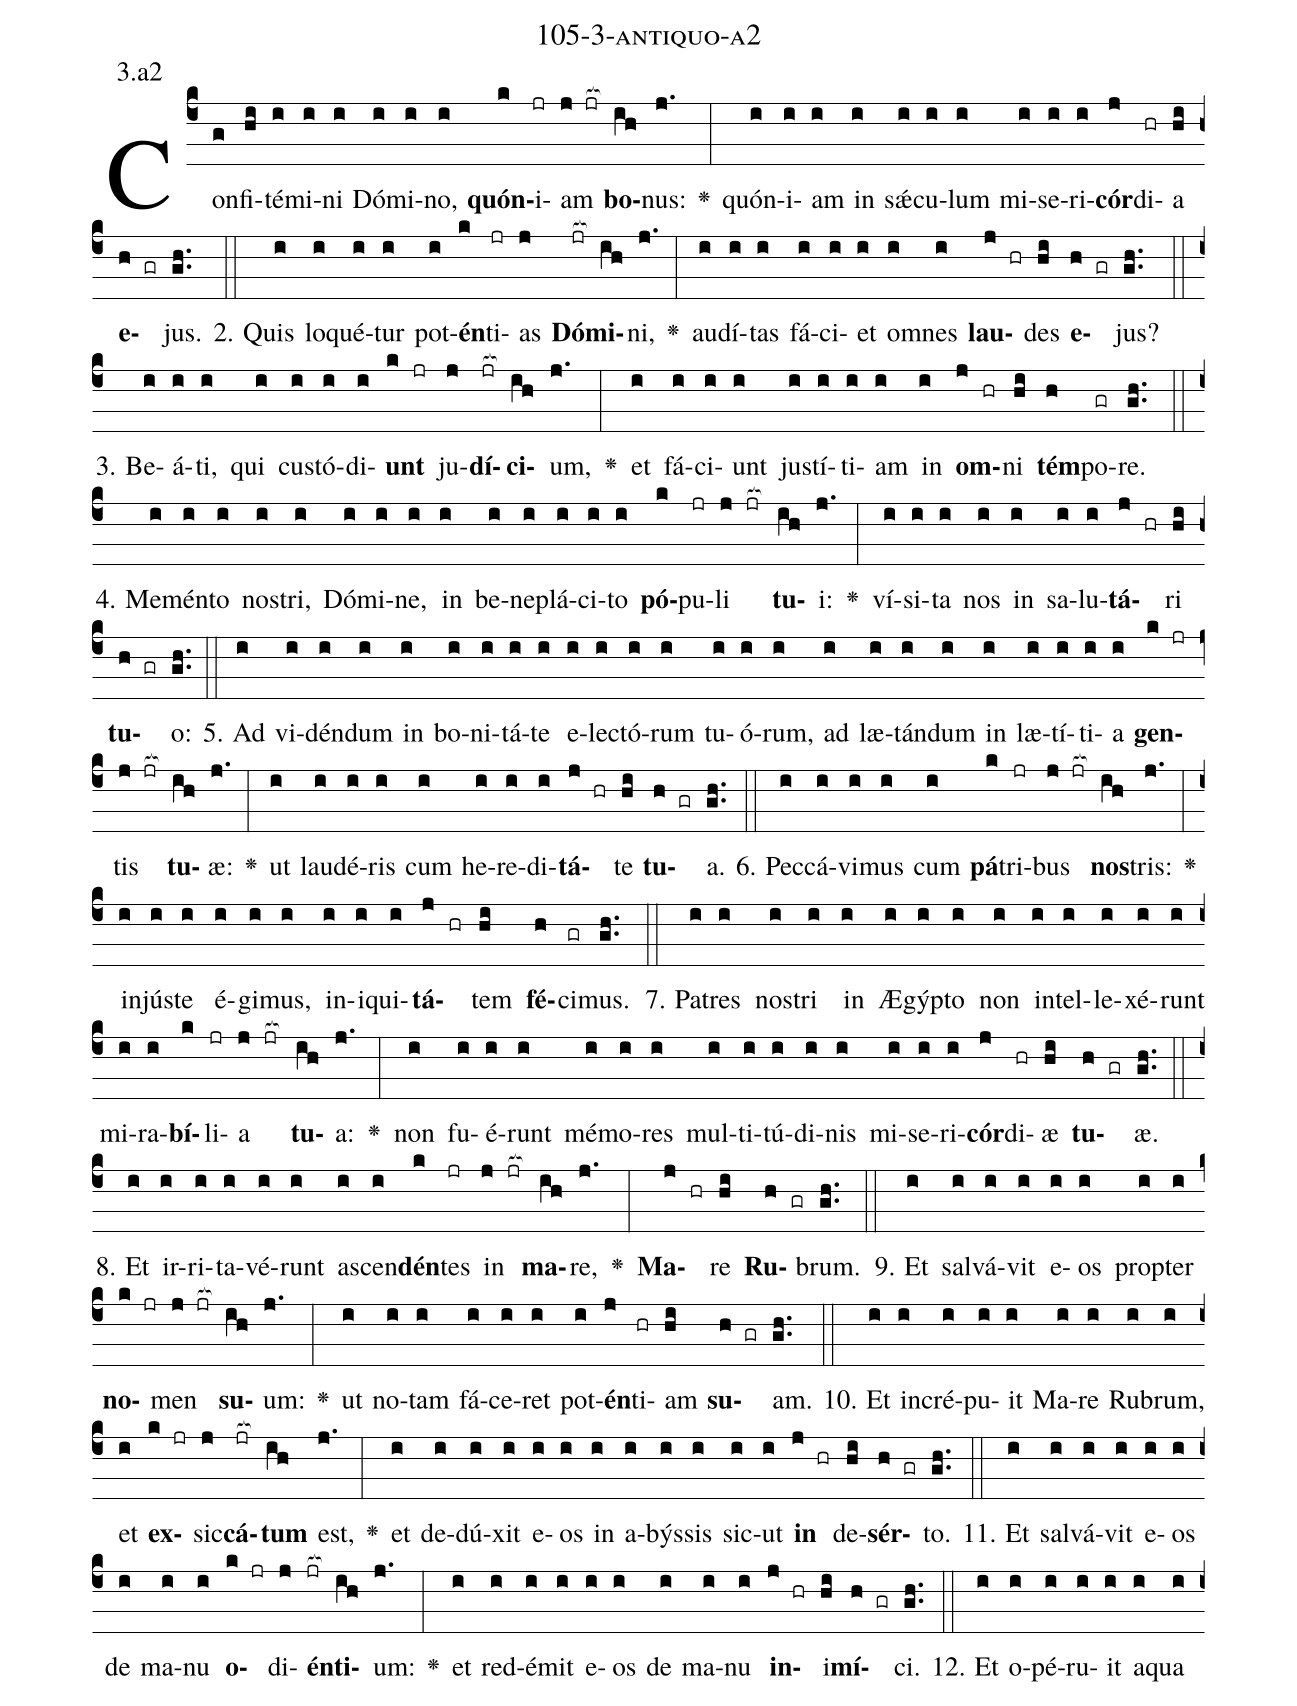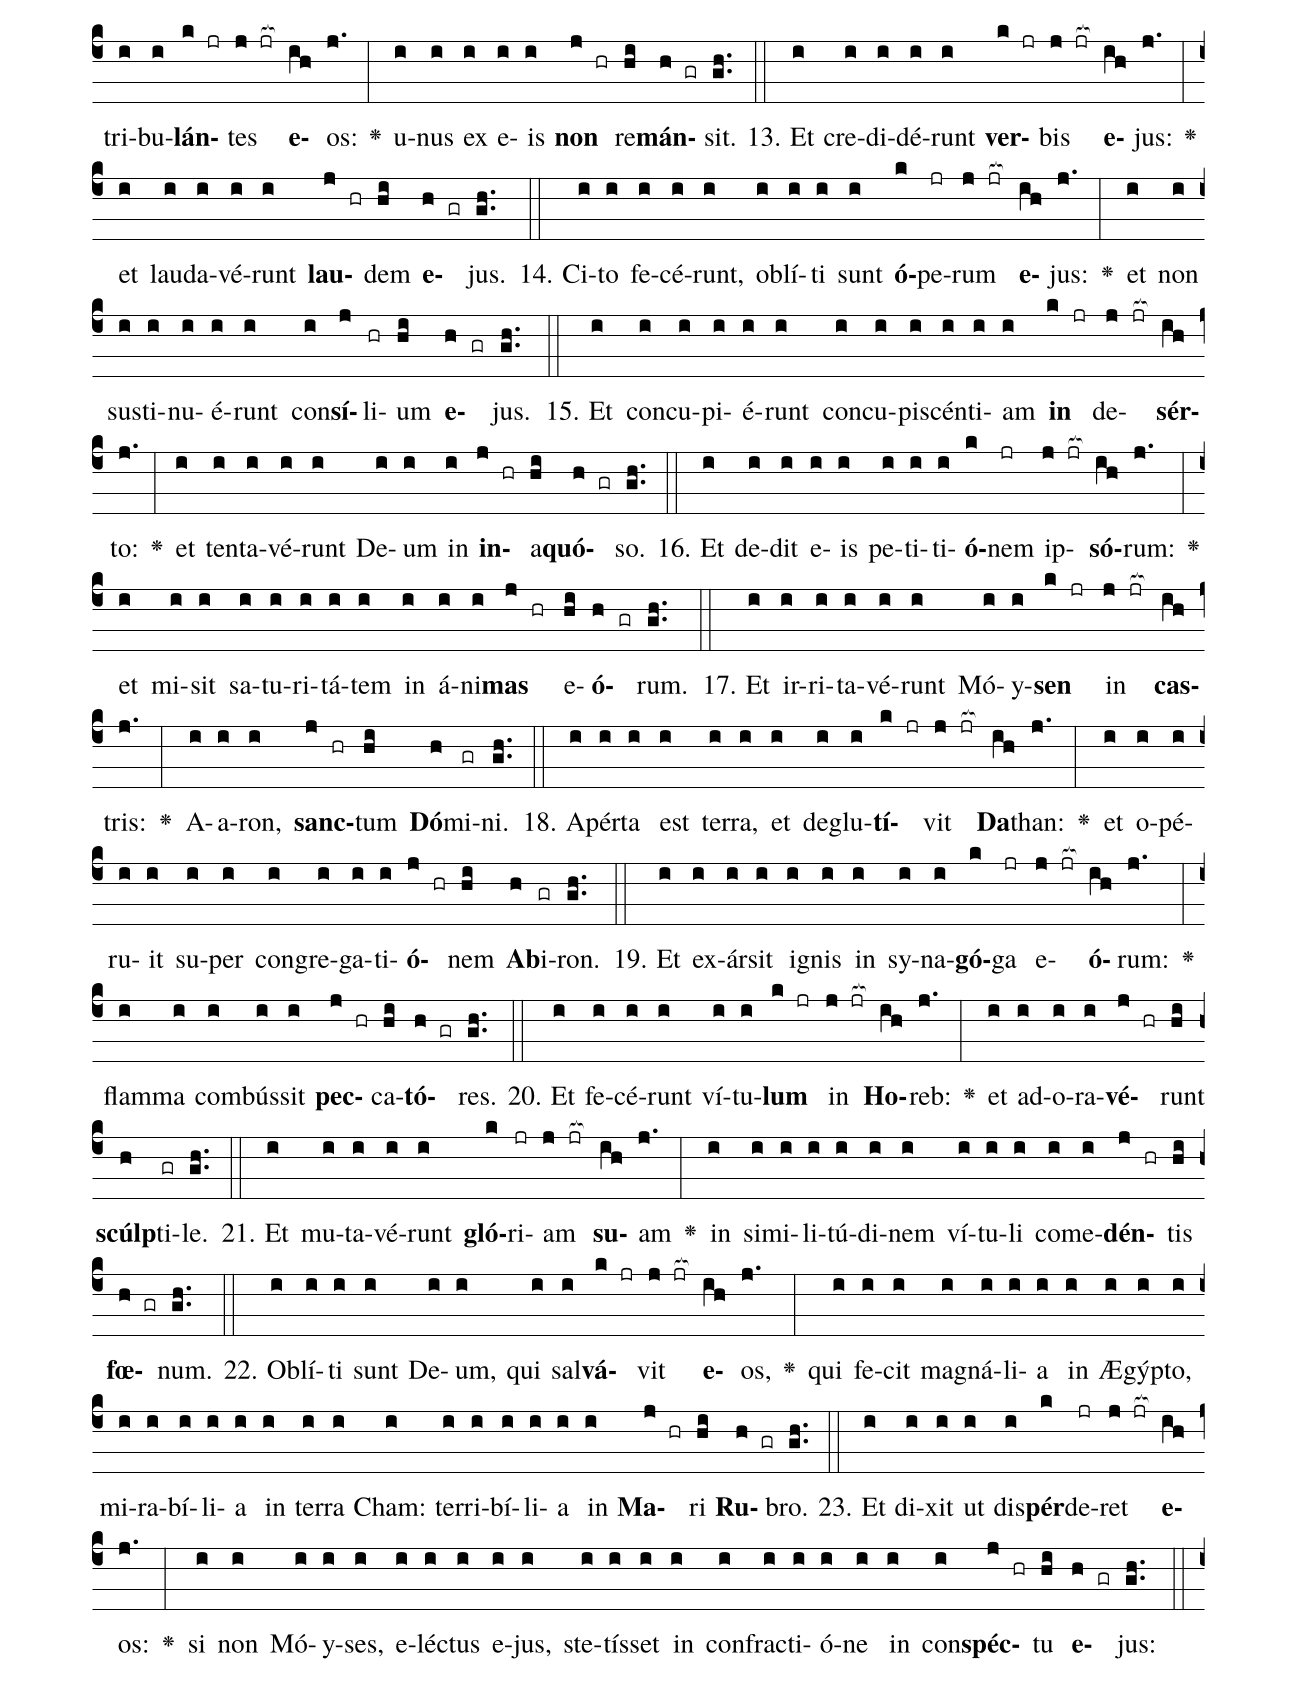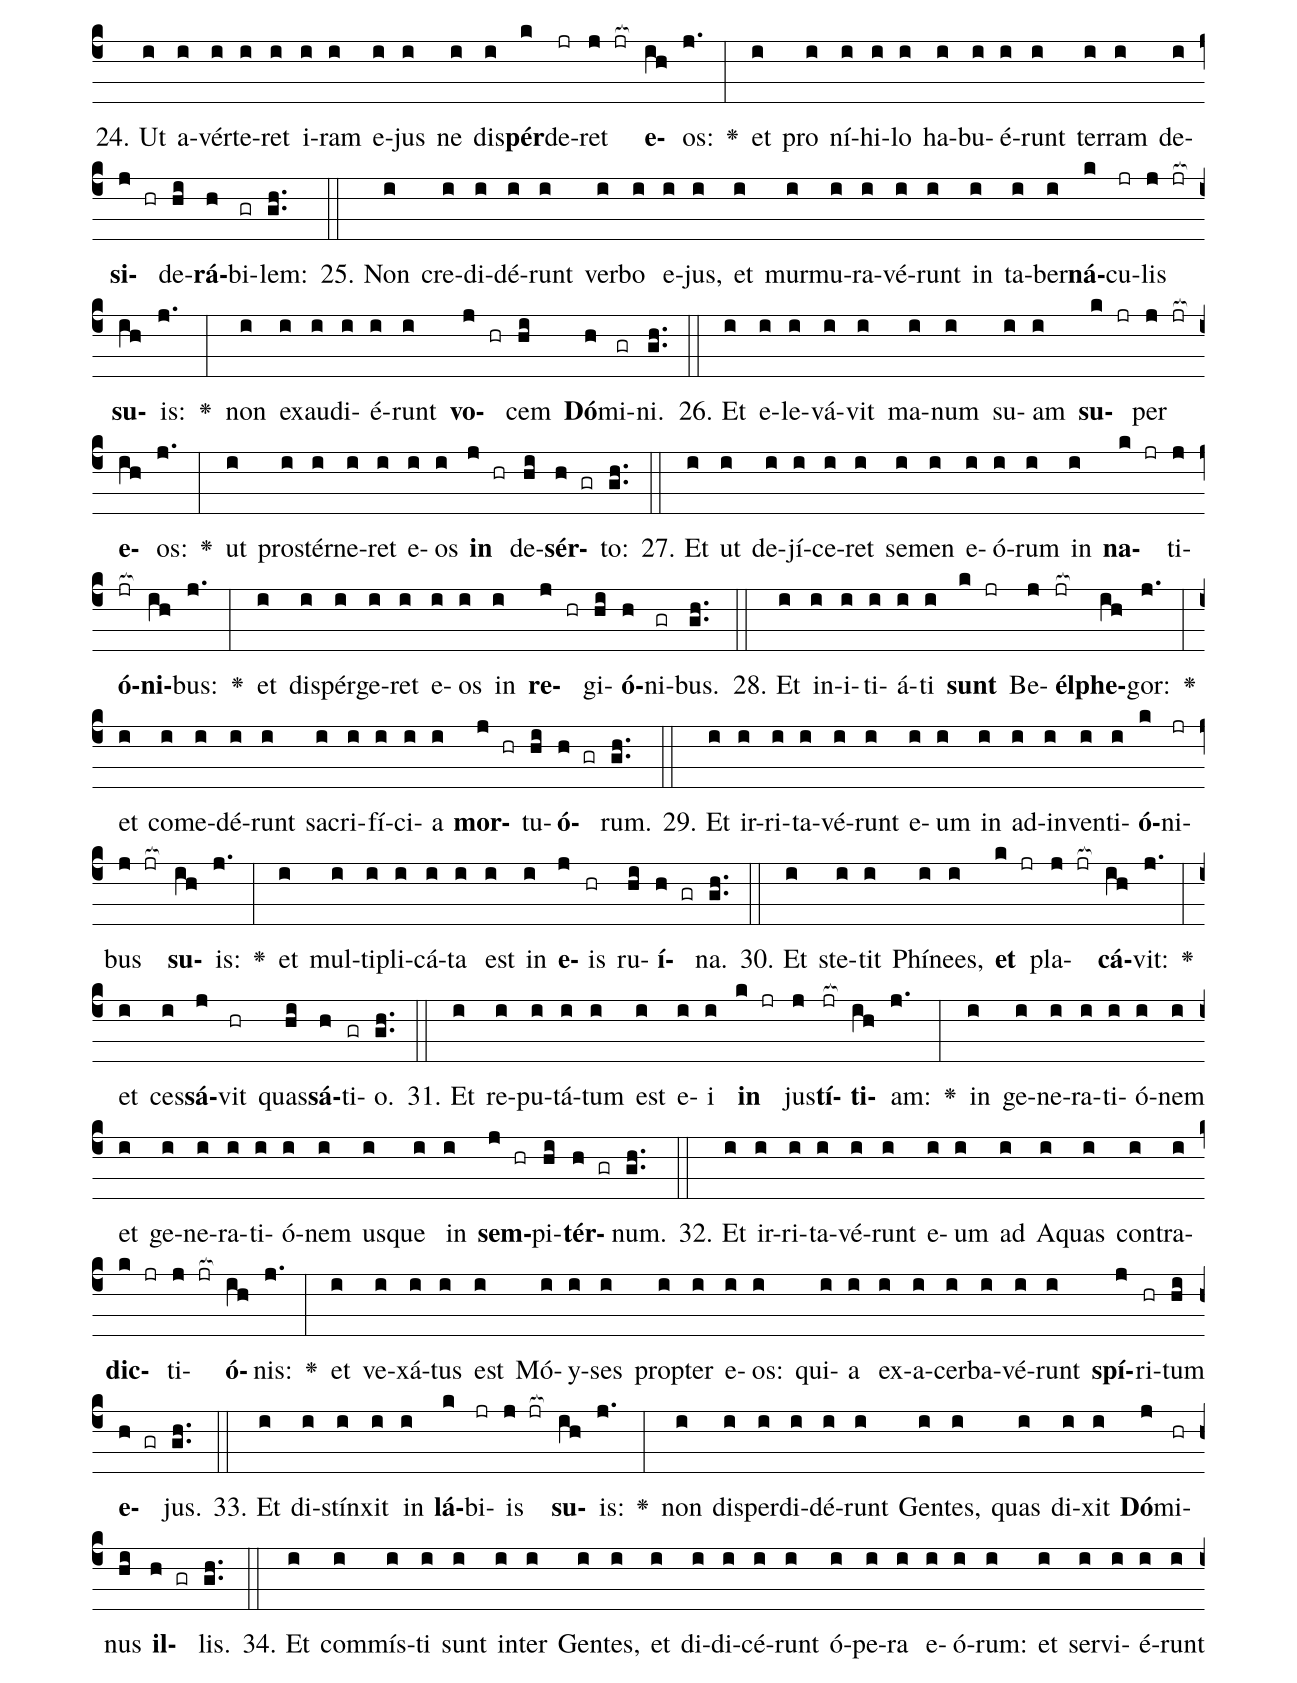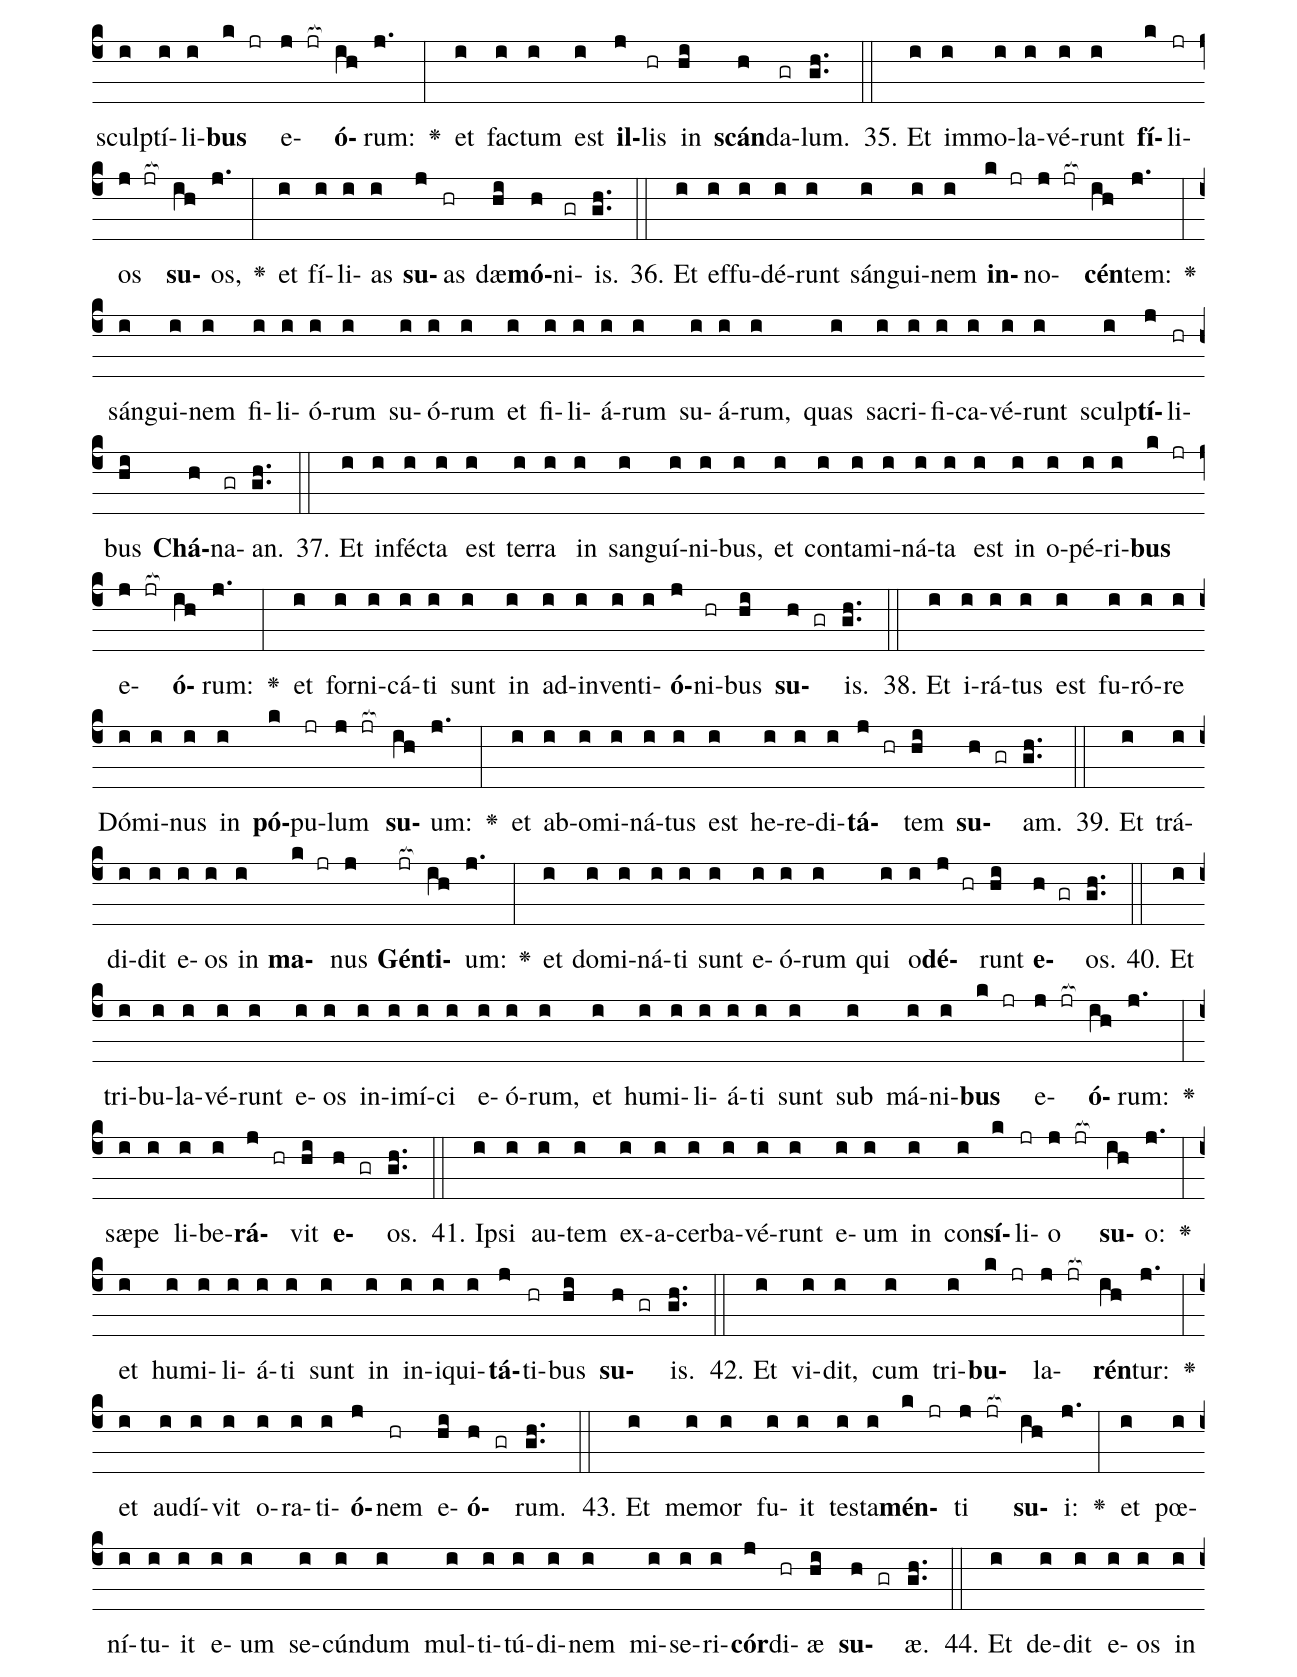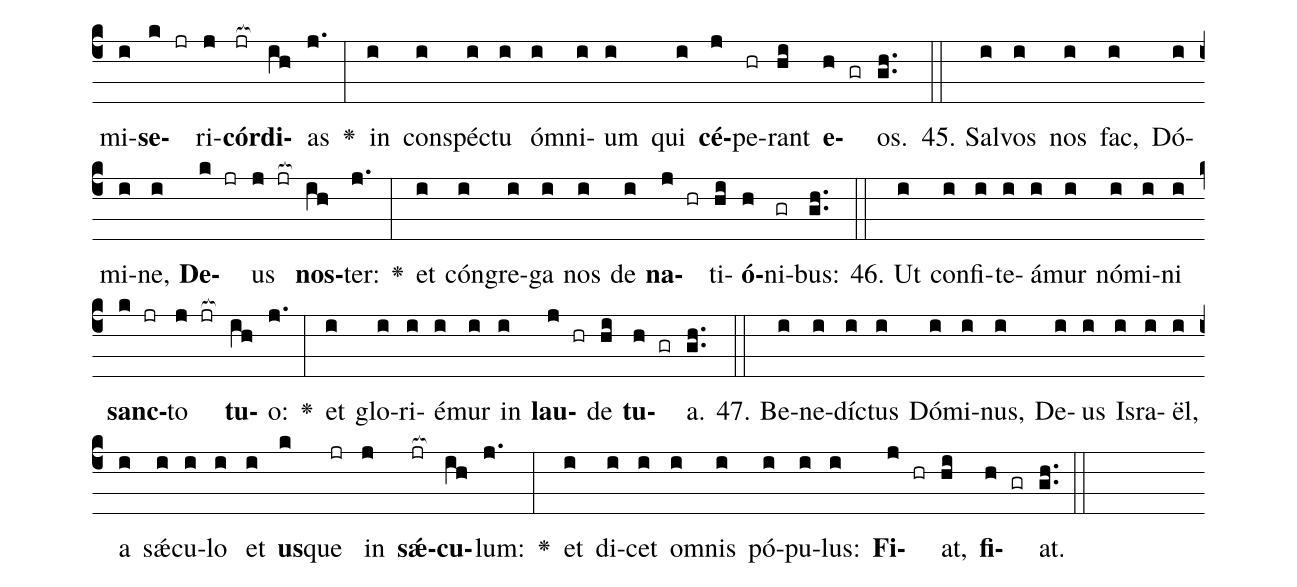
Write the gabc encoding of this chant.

name: 105-3-antiquo-a2;
annotation: 3.a2;
%%
(c4)Con(g)fi(hi)té(i)mi(i)ni(i) Dó(i)mi(i)no,(i) <b>quón</b>(k)i(jr)am(j jr[ocb:1{]) <b>bo</b>(ih[ocb:0}])nus:(j.) <v>\greheightstar</v>(:) quón(i)i(i)am(i) in(i) sǽ(i)cu(i)lum(i) mi(i)se(i)ri(i)<b>cór</b>(j)di(hr)a(hi) <b>e</b>(h gr)jus.(gh..) (::)
2. Quis(i) lo(i)qué(i)tur(i) pot(i)<b>én</b>(k)ti(jr)as(j) <b>Dó</b>(jr[ocb:1{])<b>mi</b>(ih[ocb:0}])ni,(j.) <v>\greheightstar</v>(:) au(i)dí(i)tas(i) fá(i)ci(i)et(i) om(i)nes(i) <b>lau</b>(j hr)des(hi) <b>e</b>(h gr)jus?(gh..) (::)
3. Be(i)á(i)ti,(i) qui(i) cus(i)tó(i)di(i)<b>unt</b>(k jr) ju(j)<b>dí</b>(jr[ocb:1{])<b>ci</b>(ih[ocb:0}])um,(j.) <v>\greheightstar</v>(:) et(i) fá(i)ci(i)unt(i) jus(i)tí(i)ti(i)am(i) in(i) <b>om</b>(j hr)ni(hi) <b>tém</b>(h)po(gr)re.(gh..) (::)
4. Me(i)mén(i)to(i) nos(i)tri,(i) Dó(i)mi(i)ne,(i) in(i) be(i)ne(i)plá(i)ci(i)to(i) <b>pó</b>(k)pu(jr)li(j jr[ocb:1{]) <b>tu</b>(ih[ocb:0}])i:(j.) <v>\greheightstar</v>(:) ví(i)si(i)ta(i) nos(i) in(i) sa(i)lu(i)<b>tá</b>(j hr)ri(hi) <b>tu</b>(h gr)o:(gh..) (::)
5. Ad(i) vi(i)dén(i)dum(i) in(i) bo(i)ni(i)tá(i)te(i) e(i)lec(i)tó(i)rum(i) tu(i)ó(i)rum,(i) ad(i) læ(i)tán(i)dum(i) in(i) læ(i)tí(i)ti(i)a(i) <b>gen</b>(k jr)tis(j jr[ocb:1{]) <b>tu</b>(ih[ocb:0}])æ:(j.) <v>\greheightstar</v>(:) ut(i) lau(i)dé(i)ris(i) cum(i) he(i)re(i)di(i)<b>tá</b>(j hr)te(hi) <b>tu</b>(h gr)a.(gh..) (::)
6. Pec(i)cá(i)vi(i)mus(i) cum(i) <b>pá</b>(k)tri(jr)bus(j jr[ocb:1{]) <b>nos</b>(ih[ocb:0}])tris:(j.) <v>\greheightstar</v>(:) in(i)jús(i)te(i) é(i)gi(i)mus,(i) in(i)i(i)qui(i)<b>tá</b>(j hr)tem(hi) <b>fé</b>(h)ci(gr)mus.(gh..) (::)
7. Pa(i)tres(i) nos(i)tri(i) in(i) Æ(i)gýp(i)to(i) non(i) in(i)tel(i)le(i)xé(i)runt(i) mi(i)ra(i)<b>bí</b>(k)li(jr)a(j jr[ocb:1{]) <b>tu</b>(ih[ocb:0}])a:(j.) <v>\greheightstar</v>(:) non(i) fu(i)é(i)runt(i) mé(i)mo(i)res(i) mul(i)ti(i)tú(i)di(i)nis(i) mi(i)se(i)ri(i)<b>cór</b>(j)di(hr)æ(hi) <b>tu</b>(h gr)æ.(gh..) (::)
8. Et(i) ir(i)ri(i)ta(i)vé(i)runt(i) a(i)scen(i)<b>dén</b>(k)tes(jr) in(j jr[ocb:1{]) <b>ma</b>(ih[ocb:0}])re,(j.) <v>\greheightstar</v>(:) <b>Ma</b>(j hr)re(hi) <b>Ru</b>(h gr)brum.(gh..) (::)
9. Et(i) sal(i)vá(i)vit(i) e(i)os(i) prop(i)ter(i) <b>no</b>(k jr)men(j jr[ocb:1{]) <b>su</b>(ih[ocb:0}])um:(j.) <v>\greheightstar</v>(:) ut(i) no(i)tam(i) fá(i)ce(i)ret(i) pot(i)<b>én</b>(j)ti(hr)am(hi) <b>su</b>(h gr)am.(gh..) (::)
10. Et(i) in(i)cré(i)pu(i)it(i) Ma(i)re(i) Ru(i)brum,(i) et(i) <b>ex</b>(k jr)sic(j)<b>cá</b>(jr[ocb:1{])<b>tum</b>(ih[ocb:0}]) est,(j.) <v>\greheightstar</v>(:) et(i) de(i)dú(i)xit(i) e(i)os(i) in(i) a(i)býs(i)sis(i) sic(i)ut(i) <b>in</b>(j hr) de(hi)<b>sér</b>(h gr)to.(gh..) (::)
11. Et(i) sal(i)vá(i)vit(i) e(i)os(i) de(i) ma(i)nu(i) <b>o</b>(k jr)di(j)<b>én</b>(jr[ocb:1{])<b>ti</b>(ih[ocb:0}])um:(j.) <v>\greheightstar</v>(:) et(i) red(i)é(i)mit(i) e(i)os(i) de(i) ma(i)nu(i) <b>in</b>(j hr)i(hi)<b>mí</b>(h gr)ci.(gh..) (::)
12. Et(i) o(i)pé(i)ru(i)it(i) a(i)qua(i) tri(i)bu(i)<b>lán</b>(k jr)tes(j jr[ocb:1{]) <b>e</b>(ih[ocb:0}])os:(j.) <v>\greheightstar</v>(:) u(i)nus(i) ex(i) e(i)is(i) <b>non</b>(j hr) re(hi)<b>mán</b>(h gr)sit.(gh..) (::)
13. Et(i) cre(i)di(i)dé(i)runt(i) <b>ver</b>(k jr)bis(j jr[ocb:1{]) <b>e</b>(ih[ocb:0}])jus:(j.) <v>\greheightstar</v>(:) et(i) lau(i)da(i)vé(i)runt(i) <b>lau</b>(j hr)dem(hi) <b>e</b>(h gr)jus.(gh..) (::)
14. Ci(i)to(i) fe(i)cé(i)runt,(i) ob(i)lí(i)ti(i) sunt(i) <b>ó</b>(k)pe(jr)rum(j jr[ocb:1{]) <b>e</b>(ih[ocb:0}])jus:(j.) <v>\greheightstar</v>(:) et(i) non(i) sus(i)ti(i)nu(i)é(i)runt(i) con(i)<b>sí</b>(j)li(hr)um(hi) <b>e</b>(h gr)jus.(gh..) (::)
15. Et(i) con(i)cu(i)pi(i)é(i)runt(i) con(i)cu(i)pi(i)scén(i)ti(i)am(i) <b>in</b>(k jr) de(j jr[ocb:1{])<b>sér</b>(ih[ocb:0}])to:(j.) <v>\greheightstar</v>(:) et(i) ten(i)ta(i)vé(i)runt(i) De(i)um(i) in(i) <b>in</b>(j hr)a(hi)<b>quó</b>(h gr)so.(gh..) (::)
16. Et(i) de(i)dit(i) e(i)is(i) pe(i)ti(i)ti(i)<b>ó</b>(k)nem(jr) ip(j jr[ocb:1{])<b>só</b>(ih[ocb:0}])rum:(j.) <v>\greheightstar</v>(:) et(i) mi(i)sit(i) sa(i)tu(i)ri(i)tá(i)tem(i) in(i) á(i)ni(i)<b>mas</b>(j hr) e(hi)<b>ó</b>(h gr)rum.(gh..) (::)
17. Et(i) ir(i)ri(i)ta(i)vé(i)runt(i) Mó(i)y(i)<b>sen</b>(k jr) in(j jr[ocb:1{]) <b>cas</b>(ih[ocb:0}])tris:(j.) <v>\greheightstar</v>(:) A(i)a(i)ron,(i) <b>sanc</b>(j hr)tum(hi) <b>Dó</b>(h)mi(gr)ni.(gh..) (::)
18. A(i)pér(i)ta(i) est(i) ter(i)ra,(i) et(i) de(i)glu(i)<b>tí</b>(k jr)vit(j jr[ocb:1{]) <b>Da</b>(ih[ocb:0}])than:(j.) <v>\greheightstar</v>(:) et(i) o(i)pé(i)ru(i)it(i) su(i)per(i) con(i)gre(i)ga(i)ti(i)<b>ó</b>(j hr)nem(hi) <b>Ab</b>(h)i(gr)ron.(gh..) (::)
19. Et(i) ex(i)ár(i)sit(i) i(i)gnis(i) in(i) sy(i)na(i)<b>gó</b>(k)ga(jr) e(j jr[ocb:1{])<b>ó</b>(ih[ocb:0}])rum:(j.) <v>\greheightstar</v>(:) flam(i)ma(i) com(i)bús(i)sit(i) <b>pec</b>(j hr)ca(hi)<b>tó</b>(h gr)res.(gh..) (::)
20. Et(i) fe(i)cé(i)runt(i) ví(i)tu(i)<b>lum</b>(k jr) in(j jr[ocb:1{]) <b>Ho</b>(ih[ocb:0}])reb:(j.) <v>\greheightstar</v>(:) et(i) ad(i)o(i)ra(i)<b>vé</b>(j hr)runt(hi) <b>scúlp</b>(h)ti(gr)le.(gh..) (::)
21. Et(i) mu(i)ta(i)vé(i)runt(i) <b>gló</b>(k)ri(jr)am(j jr[ocb:1{]) <b>su</b>(ih[ocb:0}])am(j.) <v>\greheightstar</v>(:) in(i) si(i)mi(i)li(i)tú(i)di(i)nem(i) ví(i)tu(i)li(i) com(i)e(i)<b>dén</b>(j hr)tis(hi) <b>fœ</b>(h gr)num.(gh..) (::)
22. Ob(i)lí(i)ti(i) sunt(i) De(i)um,(i) qui(i) sal(i)<b>vá</b>(k jr)vit(j jr[ocb:1{]) <b>e</b>(ih[ocb:0}])os,(j.) <v>\greheightstar</v>(:) qui(i) fe(i)cit(i) ma(i)gná(i)li(i)a(i) in(i) Æ(i)gýp(i)to,(i) mi(i)ra(i)bí(i)li(i)a(i) in(i) ter(i)ra(i) Cham:(i) ter(i)ri(i)bí(i)li(i)a(i) in(i) <b>Ma</b>(j hr)ri(hi) <b>Ru</b>(h gr)bro.(gh..) (::)
23. Et(i) di(i)xit(i) ut(i) dis(i)<b>pér</b>(k)de(jr)ret(j jr[ocb:1{]) <b>e</b>(ih[ocb:0}])os:(j.) <v>\greheightstar</v>(:) si(i) non(i) Mó(i)y(i)ses,(i) e(i)léc(i)tus(i) e(i)jus,(i) ste(i)tís(i)set(i) in(i) con(i)frac(i)ti(i)ó(i)ne(i) in(i) con(i)<b>spéc</b>(j hr)tu(hi) <b>e</b>(h gr)jus:(gh..) (::)
24. Ut(i) a(i)vér(i)te(i)ret(i) i(i)ram(i) e(i)jus(i) ne(i) dis(i)<b>pér</b>(k)de(jr)ret(j jr[ocb:1{]) <b>e</b>(ih[ocb:0}])os:(j.) <v>\greheightstar</v>(:) et(i) pro(i) ní(i)hi(i)lo(i) ha(i)bu(i)é(i)runt(i) ter(i)ram(i) de(i)<b>si</b>(j hr)de(hi)<b>rá</b>(h)bi(gr)lem:(gh..) (::)
25. Non(i) cre(i)di(i)dé(i)runt(i) ver(i)bo(i) e(i)jus,(i) et(i) mur(i)mu(i)ra(i)vé(i)runt(i) in(i) ta(i)ber(i)<b>ná</b>(k)cu(jr)lis(j jr[ocb:1{]) <b>su</b>(ih[ocb:0}])is:(j.) <v>\greheightstar</v>(:) non(i) ex(i)au(i)di(i)é(i)runt(i) <b>vo</b>(j hr)cem(hi) <b>Dó</b>(h)mi(gr)ni.(gh..) (::)
26. Et(i) e(i)le(i)vá(i)vit(i) ma(i)num(i) su(i)am(i) <b>su</b>(k jr)per(j jr[ocb:1{]) <b>e</b>(ih[ocb:0}])os:(j.) <v>\greheightstar</v>(:) ut(i) pro(i)stér(i)ne(i)ret(i) e(i)os(i) <b>in</b>(j hr) de(hi)<b>sér</b>(h gr)to:(gh..) (::)
27. Et(i) ut(i) de(i)jí(i)ce(i)ret(i) se(i)men(i) e(i)ó(i)rum(i) in(i) <b>na</b>(k jr)ti(j)<b>ó</b>(jr[ocb:1{])<b>ni</b>(ih[ocb:0}])bus:(j.) <v>\greheightstar</v>(:) et(i) di(i)spér(i)ge(i)ret(i) e(i)os(i) in(i) <b>re</b>(j hr)gi(hi)<b>ó</b>(h)ni(gr)bus.(gh..) (::)
28. Et(i) in(i)i(i)ti(i)á(i)ti(i) <b>sunt</b>(k jr) Be(j)<b>él</b>(jr[ocb:1{])<b>phe</b>(ih[ocb:0}])gor:(j.) <v>\greheightstar</v>(:) et(i) com(i)e(i)dé(i)runt(i) sa(i)cri(i)fí(i)ci(i)a(i) <b>mor</b>(j hr)tu(hi)<b>ó</b>(h gr)rum.(gh..) (::)
29. Et(i) ir(i)ri(i)ta(i)vé(i)runt(i) e(i)um(i) in(i) ad(i)in(i)ven(i)ti(i)<b>ó</b>(k)ni(jr)bus(j jr[ocb:1{]) <b>su</b>(ih[ocb:0}])is:(j.) <v>\greheightstar</v>(:) et(i) mul(i)ti(i)pli(i)cá(i)ta(i) est(i) in(i) <b>e</b>(j)is(hr) ru(hi)<b>í</b>(h gr)na.(gh..) (::)
30. Et(i) ste(i)tit(i) Phí(i)nees,(i) <b>et</b>(k jr) pla(j jr[ocb:1{])<b>cá</b>(ih[ocb:0}])vit:(j.) <v>\greheightstar</v>(:) et(i) ces(i)<b>sá</b>(j)vit(hr) quas(hi)<b>sá</b>(h)ti(gr)o.(gh..) (::)
31. Et(i) re(i)pu(i)tá(i)tum(i) est(i) e(i)i(i) <b>in</b>(k jr) jus(j)<b>tí</b>(jr[ocb:1{])<b>ti</b>(ih[ocb:0}])am:(j.) <v>\greheightstar</v>(:) in(i) ge(i)ne(i)ra(i)ti(i)ó(i)nem(i) et(i) ge(i)ne(i)ra(i)ti(i)ó(i)nem(i) us(i)que(i) in(i) <b>sem</b>(j hr)pi(hi)<b>tér</b>(h gr)num.(gh..) (::)
32. Et(i) ir(i)ri(i)ta(i)vé(i)runt(i) e(i)um(i) ad(i) A(i)quas(i) con(i)tra(i)<b>dic</b>(k jr)ti(j jr[ocb:1{])<b>ó</b>(ih[ocb:0}])nis:(j.) <v>\greheightstar</v>(:) et(i) ve(i)xá(i)tus(i) est(i) Mó(i)y(i)ses(i) prop(i)ter(i) e(i)os:(i) qui(i)a(i) ex(i)a(i)cer(i)ba(i)vé(i)runt(i) <b>spí</b>(j)ri(hr)tum(hi) <b>e</b>(h gr)jus.(gh..) (::)
33. Et(i) di(i)stín(i)xit(i) in(i) <b>lá</b>(k)bi(jr)is(j jr[ocb:1{]) <b>su</b>(ih[ocb:0}])is:(j.) <v>\greheightstar</v>(:) non(i) dis(i)per(i)di(i)dé(i)runt(i) Gen(i)tes,(i) quas(i) di(i)xit(i) <b>Dó</b>(j)mi(hr)nus(hi) <b>il</b>(h gr)lis.(gh..) (::)
34. Et(i) com(i)mís(i)ti(i) sunt(i) in(i)ter(i) Gen(i)tes,(i) et(i) di(i)di(i)cé(i)runt(i) ó(i)pe(i)ra(i) e(i)ó(i)rum:(i) et(i) ser(i)vi(i)é(i)runt(i) sculp(i)tí(i)li(i)<b>bus</b>(k jr) e(j jr[ocb:1{])<b>ó</b>(ih[ocb:0}])rum:(j.) <v>\greheightstar</v>(:) et(i) fac(i)tum(i) est(i) <b>il</b>(j)lis(hr) in(hi) <b>scán</b>(h)da(gr)lum.(gh..) (::)
35. Et(i) im(i)mo(i)la(i)vé(i)runt(i) <b>fí</b>(k)li(jr)os(j jr[ocb:1{]) <b>su</b>(ih[ocb:0}])os,(j.) <v>\greheightstar</v>(:) et(i) fí(i)li(i)as(i) <b>su</b>(j)as(hr) dæ(hi)<b>mó</b>(h)ni(gr)is.(gh..) (::)
36. Et(i) ef(i)fu(i)dé(i)runt(i) sán(i)gui(i)nem(i) <b>in</b>(k jr)no(j jr[ocb:1{])<b>cén</b>(ih[ocb:0}])tem:(j.) <v>\greheightstar</v>(:) sán(i)gui(i)nem(i) fi(i)li(i)ó(i)rum(i) su(i)ó(i)rum(i) et(i) fi(i)li(i)á(i)rum(i) su(i)á(i)rum,(i) quas(i) sa(i)cri(i)fi(i)ca(i)vé(i)runt(i) sculp(i)<b>tí</b>(j)li(hr)bus(hi) <b>Chá</b>(h)na(gr)an.(gh..) (::)
37. Et(i) in(i)féc(i)ta(i) est(i) ter(i)ra(i) in(i) san(i)guí(i)ni(i)bus,(i) et(i) con(i)ta(i)mi(i)ná(i)ta(i) est(i) in(i) o(i)pé(i)ri(i)<b>bus</b>(k jr) e(j jr[ocb:1{])<b>ó</b>(ih[ocb:0}])rum:(j.) <v>\greheightstar</v>(:) et(i) for(i)ni(i)cá(i)ti(i) sunt(i) in(i) ad(i)in(i)ven(i)ti(i)<b>ó</b>(j)ni(hr)bus(hi) <b>su</b>(h gr)is.(gh..) (::)
38. Et(i) i(i)rá(i)tus(i) est(i) fu(i)ró(i)re(i) Dó(i)mi(i)nus(i) in(i) <b>pó</b>(k)pu(jr)lum(j jr[ocb:1{]) <b>su</b>(ih[ocb:0}])um:(j.) <v>\greheightstar</v>(:) et(i) ab(i)o(i)mi(i)ná(i)tus(i) est(i) he(i)re(i)di(i)<b>tá</b>(j hr)tem(hi) <b>su</b>(h gr)am.(gh..) (::)
39. Et(i) trá(i)di(i)dit(i) e(i)os(i) in(i) <b>ma</b>(k jr)nus(j) <b>Gén</b>(jr[ocb:1{])<b>ti</b>(ih[ocb:0}])um:(j.) <v>\greheightstar</v>(:) et(i) do(i)mi(i)ná(i)ti(i) sunt(i) e(i)ó(i)rum(i) qui(i) o(i)<b>dé</b>(j hr)runt(hi) <b>e</b>(h gr)os.(gh..) (::)
40. Et(i) tri(i)bu(i)la(i)vé(i)runt(i) e(i)os(i) in(i)i(i)mí(i)ci(i) e(i)ó(i)rum,(i) et(i) hu(i)mi(i)li(i)á(i)ti(i) sunt(i) sub(i) má(i)ni(i)<b>bus</b>(k jr) e(j jr[ocb:1{])<b>ó</b>(ih[ocb:0}])rum:(j.) <v>\greheightstar</v>(:) sæ(i)pe(i) li(i)be(i)<b>rá</b>(j hr)vit(hi) <b>e</b>(h gr)os.(gh..) (::)
41. Ip(i)si(i) au(i)tem(i) ex(i)a(i)cer(i)ba(i)vé(i)runt(i) e(i)um(i) in(i) con(i)<b>sí</b>(k)li(jr)o(j jr[ocb:1{]) <b>su</b>(ih[ocb:0}])o:(j.) <v>\greheightstar</v>(:) et(i) hu(i)mi(i)li(i)á(i)ti(i) sunt(i) in(i) in(i)i(i)qui(i)<b>tá</b>(j)ti(hr)bus(hi) <b>su</b>(h gr)is.(gh..) (::)
42. Et(i) vi(i)dit,(i) cum(i) tri(i)<b>bu</b>(k jr)la(j jr[ocb:1{])<b>rén</b>(ih[ocb:0}])tur:(j.) <v>\greheightstar</v>(:) et(i) au(i)dí(i)vit(i) o(i)ra(i)ti(i)<b>ó</b>(j)nem(hr) e(hi)<b>ó</b>(h gr)rum.(gh..) (::)
43. Et(i) me(i)mor(i) fu(i)it(i) tes(i)ta(i)<b>mén</b>(k jr)ti(j jr[ocb:1{]) <b>su</b>(ih[ocb:0}])i:(j.) <v>\greheightstar</v>(:) et(i) pœ(i)ní(i)tu(i)it(i) e(i)um(i) se(i)cún(i)dum(i) mul(i)ti(i)tú(i)di(i)nem(i) mi(i)se(i)ri(i)<b>cór</b>(j)di(hr)æ(hi) <b>su</b>(h gr)æ.(gh..) (::)
44. Et(i) de(i)dit(i) e(i)os(i) in(i) mi(i)<b>se</b>(k jr)ri(j)<b>cór</b>(jr[ocb:1{])<b>di</b>(ih[ocb:0}])as(j.) <v>\greheightstar</v>(:) in(i) con(i)spéc(i)tu(i) óm(i)ni(i)um(i) qui(i) <b>cé</b>(j)pe(hr)rant(hi) <b>e</b>(h gr)os.(gh..) (::)
45. Sal(i)vos(i) nos(i) fac,(i) Dó(i)mi(i)ne,(i) <b>De</b>(k jr)us(j jr[ocb:1{]) <b>nos</b>(ih[ocb:0}])ter:(j.) <v>\greheightstar</v>(:) et(i) cón(i)gre(i)ga(i) nos(i) de(i) <b>na</b>(j hr)ti(hi)<b>ó</b>(h)ni(gr)bus:(gh..) (::)
46. Ut(i) con(i)fi(i)te(i)á(i)mur(i) nó(i)mi(i)ni(i) <b>sanc</b>(k jr)to(j jr[ocb:1{]) <b>tu</b>(ih[ocb:0}])o:(j.) <v>\greheightstar</v>(:) et(i) glo(i)ri(i)é(i)mur(i) in(i) <b>lau</b>(j hr)de(hi) <b>tu</b>(h gr)a.(gh..) (::)
47. Be(i)ne(i)díc(i)tus(i) Dó(i)mi(i)nus,(i) De(i)us(i) Is(i)ra(i)ël,(i) a(i) sǽ(i)cu(i)lo(i) et(i) <b>us</b>(k)que(jr) in(j) <b>sǽ</b>(jr[ocb:1{])<b>cu</b>(ih[ocb:0}])lum:(j.) <v>\greheightstar</v>(:) et(i) di(i)cet(i) om(i)nis(i) pó(i)pu(i)lus:(i) <b>Fi</b>(j hr)at,(hi) <b>fi</b>(h gr)at.(gh..) (::)
